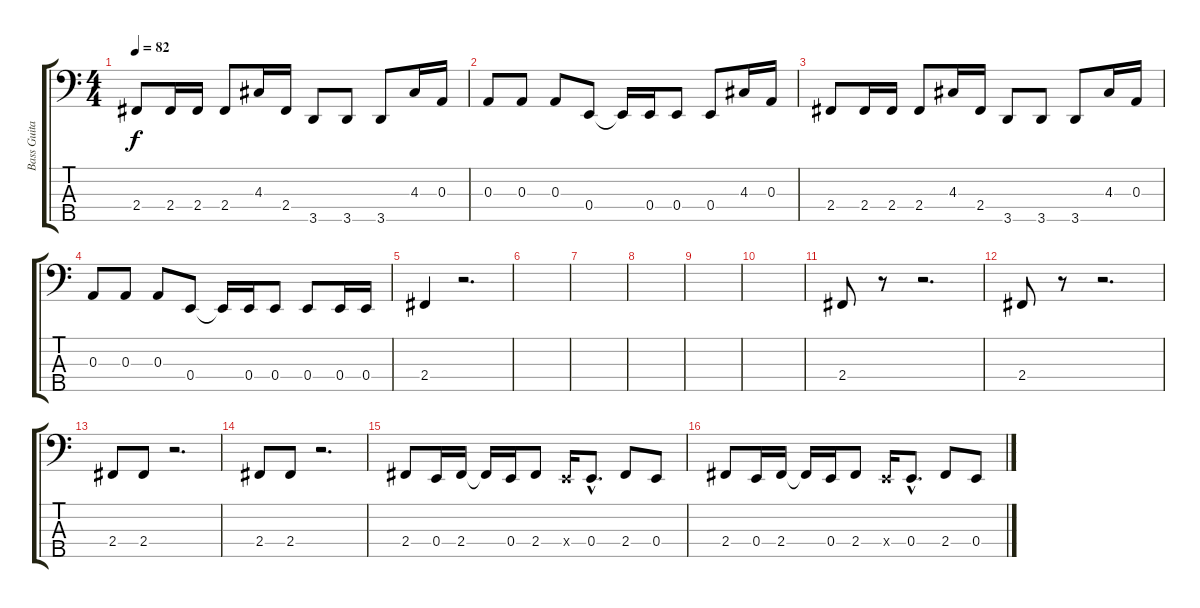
\track ("Bass Guitar" "Bass Guita") {instrument electricbassfinger}
\staff {score tabs}
\tuning (G2 D2 A1 E1 B0) {hide}
\ts (4 4)
\tempo 82
\clef f4
\ks c
2.4.8{dy f} 2.4.16 2.4.16 2.4.8 4.3.16 2.4.16 3.5.8 3.5.8 3.5.8 4.3.16 0.3.16 |
0.3.8 0.3.8 0.3.8 0.4.8 0.4{t}.16 0.4.16 0.4.8 0.4.8 4.3.16 0.3.16 |
2.4.8 2.4.16 2.4.16 2.4.8 4.3.16 2.4.16 3.5.8 3.5.8 3.5.8 4.3.16 0.3.16 |
0.3.8 0.3.8 0.3.8 0.4.8 0.4{t}.16 0.4.16 0.4.8 0.4.8 0.4.16 0.4.16 |
2.4.4 r.2{d} |
|
|
|
|
|
2.4.8 r.8 r.2{d} |
2.4.8 r.8 r.2{d} |
2.4.8 2.4.8 r.2{d} |
2.4.8 2.4.8 r.2{d} |
2.4.8 0.4.16 2.4.16 2.4{t}.16 0.4.16 2.4.8 0.4{x}.16 0.4{hac}.8{d} 2.4.8 0.4.8 |
2.4.8 0.4.16 2.4.16 2.4{t}.16 0.4.16 2.4.8 0.4{x}.16 0.4{hac}.8{d} 2.4.8 0.4.8
